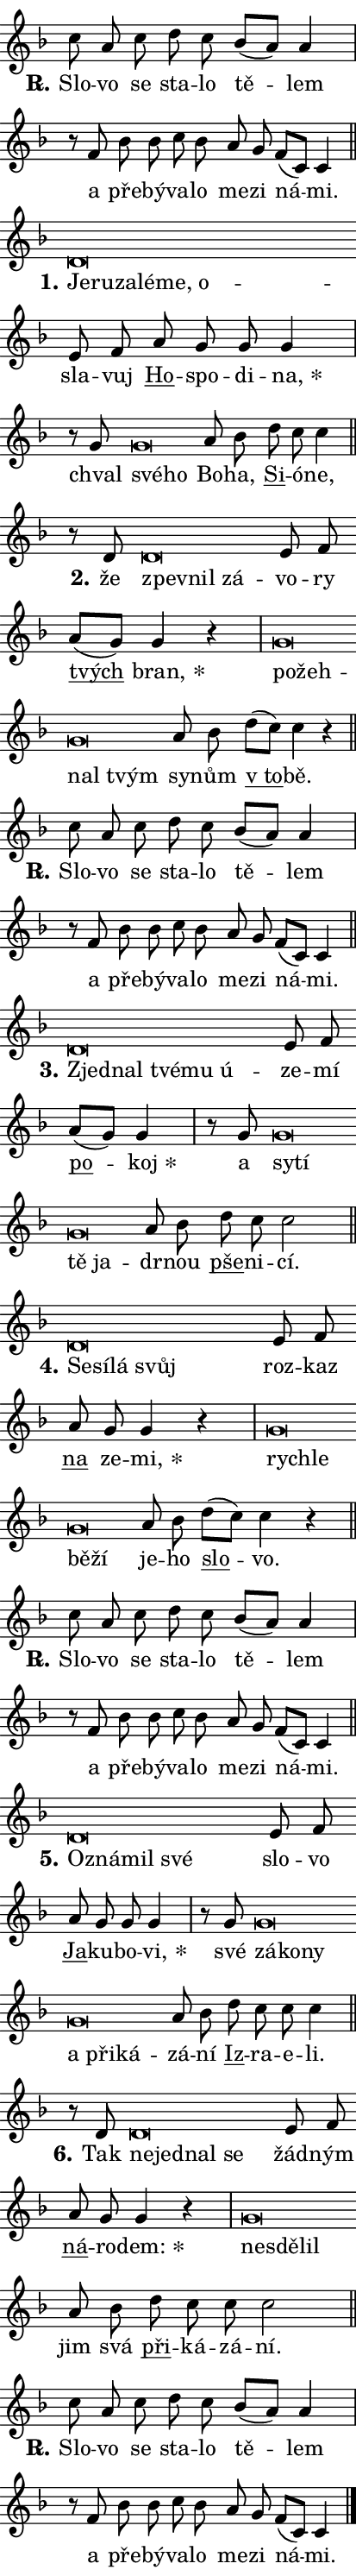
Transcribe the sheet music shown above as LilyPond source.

\version "2.22.1"
\header { tagline = "" }
\paper {
  indent = 0\cm
  top-margin = 0\cm
  right-margin = 0\cm
  bottom-margin = 0\cm
  left-margin = 0\cm
  paper-width = 7\cm
  page-breaking = #ly:one-page-breaking
  system-system-spacing.basic-distance = #11
  score-system-spacing.basic-distance = #11
  ragged-last = ##f
}


%% Author: Thomas Morley
%% https://lists.gnu.org/archive/html/lilypond-user/2020-05/msg00002.html
#(define (line-position grob)
"Returns position of @var[grob} in current system:
   @code{'start}, if at first time-step
   @code{'end}, if at last time-step
   @code{'middle} otherwise
"
  (let* ((col (ly:item-get-column grob))
         (ln (ly:grob-object col 'left-neighbor))
         (rn (ly:grob-object col 'right-neighbor))
         (col-to-check-left (if (ly:grob? ln) ln col))
         (col-to-check-right (if (ly:grob? rn) rn col))
         (break-dir-left
           (and
             (ly:grob-property col-to-check-left 'non-musical #f)
             (ly:item-break-dir col-to-check-left)))
         (break-dir-right
           (and
             (ly:grob-property col-to-check-right 'non-musical #f)
             (ly:item-break-dir col-to-check-right))))
        (cond ((eqv? 1 break-dir-left) 'start)
              ((eqv? -1 break-dir-right) 'end)
              (else 'middle))))

#(define (tranparent-at-line-position vctor)
  (lambda (grob)
  "Relying on @code{line-position} select the relevant enry from @var{vctor}.
Used to determine transparency,"
    (case (line-position grob)
      ((end) (not (vector-ref vctor 0)))
      ((middle) (not (vector-ref vctor 1)))
      ((start) (not (vector-ref vctor 2))))))

noteHeadBreakVisibility =
#(define-music-function (break-visibility)(vector?)
"Makes @code{NoteHead}s transparent relying on @var{break-visibility}"
#{
  \override NoteHead.transparent =
    #(tranparent-at-line-position break-visibility)
#})

#(define delete-ledgers-for-transparent-note-heads
  (lambda (grob)
    "Reads whether a @code{NoteHead} is transparent.
If so this @code{NoteHead} is removed from @code{'note-heads} from
@var{grob}, which is supposed to be @code{LedgerLineSpanner}.
As a result ledgers are not printed for this @code{NoteHead}"
    (let* ((nhds-array (ly:grob-object grob 'note-heads))
           (nhds-list
             (if (ly:grob-array? nhds-array)
                 (ly:grob-array->list nhds-array)
                 '()))
           ;; Relies on the transparent-property being done before
           ;; Staff.LedgerLineSpanner.after-line-breaking is executed.
           ;; This is fragile ...
           (to-keep
             (remove
               (lambda (nhd)
                 (ly:grob-property nhd 'transparent #f))
               nhds-list)))
      ;; TODO find a better method to iterate over grob-arrays, similiar
      ;; to filter/remove etc for lists
      ;; For now rebuilt from scratch
      (set! (ly:grob-object grob 'note-heads)  '())
      (for-each
        (lambda (nhd)
          (ly:pointer-group-interface::add-grob grob 'note-heads nhd))
        to-keep))))

hideNotes = {
  \noteHeadBreakVisibility #begin-of-line-visible
}
unHideNotes = {
  \noteHeadBreakVisibility #all-visible
}

% work-around for resetting accidentals
% https://lilypond.org/doc/v2.23/Documentation/notation/displaying-rhythms#unmetered-music
cadenzaMeasure = {
  \cadenzaOff
  \partial 1024 s1024
  \cadenzaOn
}

#(define-markup-command (accent layout props text) (markup?)
  "Underline accented syllable"
  (interpret-markup layout props
    #{\markup \override #'(offset . 4.3) \underline { #text }#}))

responsum = \markup \concat {
  "R" \hspace #-1.05 \path #0.1 #'((moveto 0 0.07) (lineto 0.9 0.8)) \hspace #0.05 "."
}

\layout {
    \context {
        \Staff
        \remove "Time_signature_engraver"
        \override LedgerLineSpanner.after-line-breaking = #delete-ledgers-for-transparent-note-heads
    }
    \context {
        \Voice {
            \override NoteHead.output-attributes = #'((class . "notehead"))
            \override Hairpin.height = #0.55
        }
    }
    \context {
        \Lyrics {
            \override StanzaNumber.output-attributes = #'((class . "stanzanumber"))
            \override LyricSpace.minimum-distance = #0.9
            \override LyricText.font-name = #"TeX Gyre Schola"
            \override LyricText.font-size = 1
            \override StanzaNumber.font-name = #"TeX Gyre Schola Bold"
            \override StanzaNumber.font-size = 1
        }
    }
}

% magnetic-lyrics.ily
%
%   written by
%     Jean Abou Samra <jean@abou-samra.fr>
%     Werner Lemberg <wl@gnu.org>
%
%   adapted by
%     Jiri Hon <jiri.hon@gmail.com>
%
% Version 2022-Apr-15

% https://www.mail-archive.com/lilypond-user@gnu.org/msg149350.html

#(define (Left_hyphen_pointer_engraver context)
   "Collect syllable-hyphen-syllable occurrences in lyrics and store
them in properties.  This engraver only looks to the left.  For
example, if the lyrics input is @code{foo -- bar}, it does the
following.

@itemize @bullet
@item
Set the @code{text} property of the @code{LyricHyphen} grob between
@q{foo} and @q{bar} to @code{foo}.

@item
Set the @code{left-hyphen} property of the @code{LyricText} grob with
text @q{foo} to the @code{LyricHyphen} grob between @q{foo} and
@q{bar}.
@end itemize

Use this auxiliary engraver in combination with the
@code{lyric-@/text::@/apply-@/magnetic-@/offset!} hook."
   (let ((hyphen #f)
         (text #f))
     (make-engraver
      (acknowledgers
       ((lyric-syllable-interface engraver grob source-engraver)
        (set! text grob)))
      (end-acknowledgers
       ((lyric-hyphen-interface engraver grob source-engraver)
        ;(when (not (grob::has-interface grob 'lyric-space-interface))
          (set! hyphen grob)));)
      ((stop-translation-timestep engraver)
       (when (and text hyphen)
         (ly:grob-set-object! text 'left-hyphen hyphen))
       (set! text #f)
       (set! hyphen #f)))))

#(define (lyric-text::apply-magnetic-offset! grob)
   "If the space between two syllables is less than the value in
property @code{LyricText@/.details@/.squash-threshold}, move the right
syllable to the left so that it gets concatenated with the left
syllable.

Use this function as a hook for
@code{LyricText@/.after-@/line-@/breaking} if the
@code{Left_@/hyphen_@/pointer_@/engraver} is active."
   (let ((hyphen (ly:grob-object grob 'left-hyphen #f)))
     (when hyphen
       (let ((left-text (ly:spanner-bound hyphen LEFT)))
         (when (grob::has-interface left-text 'lyric-syllable-interface)
           (let* ((common (ly:grob-common-refpoint grob left-text X))
                  (this-x-ext (ly:grob-extent grob common X))
                  (left-x-ext
                   (begin
                     ;; Trigger magnetism for left-text.
                     (ly:grob-property left-text 'after-line-breaking)
                     (ly:grob-extent left-text common X)))
                  ;; `delta` is the gap width between two syllables.
                  (delta (- (interval-start this-x-ext)
                            (interval-end left-x-ext)))
                  (details (ly:grob-property grob 'details))
                  (threshold (assoc-get 'squash-threshold details 0.2)))
             (when (< delta threshold)
               (let* (;; We have to manipulate the input text so that
                      ;; ligatures crossing syllable boundaries are not
                      ;; disabled.  For languages based on the Latin
                      ;; script this is essentially a beautification.
                      ;; However, for non-Western scripts it can be a
                      ;; necessity.
                      (lt (ly:grob-property left-text 'text))
                      (rt (ly:grob-property grob 'text))
                      (is-space (grob::has-interface hyphen 'lyric-space-interface))
                      (space (if is-space " " ""))
                      (space-markup (grob-interpret-markup grob " "))
                      (space-size (interval-length (ly:stencil-extent space-markup X)))
                      (extra-delta (if is-space space-size 0))
                      ;; Append new syllable.
                      (ltrt-space (if (and (string? lt) (string? rt))
                                (string-append lt space rt)
                                (make-concat-markup (list lt space rt))))
                      ;; Right-align `ltrt` to the right side.
                      (ltrt-space-markup (grob-interpret-markup
                               grob
                               (make-translate-markup
                                (cons (interval-length this-x-ext) 0)
                                (make-right-align-markup ltrt-space)))))
                 (begin
                   ;; Don't print `left-text`.
                   (ly:grob-set-property! left-text 'stencil #f)
                   ;; Set text and stencil (which holds all collected
                   ;; syllables so far) and shift it to the left.
                   (ly:grob-set-property! grob 'text ltrt-space)
                   (ly:grob-set-property! grob 'stencil ltrt-space-markup)
                   (ly:grob-translate-axis! grob (- (- delta extra-delta)) X))))))))))


#(define (lyric-hyphen::displace-bounds-first grob)
   ;; Make very sure this callback isn't triggered too early.
   (let ((left (ly:spanner-bound grob LEFT))
         (right (ly:spanner-bound grob RIGHT)))
     (ly:grob-property left 'after-line-breaking)
     (ly:grob-property right 'after-line-breaking)
     (ly:lyric-hyphen::print grob)))

squashThreshold = #0.4

\layout {
  \context {
    \Lyrics
    \consists #Left_hyphen_pointer_engraver
    \override LyricText.after-line-breaking =
      #lyric-text::apply-magnetic-offset!
    \override LyricHyphen.stencil = #lyric-hyphen::displace-bounds-first
    \override LyricText.details.squash-threshold = \squashThreshold
    \override LyricHyphen.minimum-distance = 0
    \override LyricHyphen.minimum-length = \squashThreshold
  }
}

squash = \override LyricText.details.squash-threshold = 9999
unSquash = \override LyricText.details.squash-threshold = \squashThreshold

left = \override LyricText.self-alignment-X = #LEFT
unLeft = \revert LyricText.self-alignment-X

starOffset = #(lambda (grob) 
                (let ((x_offset (ly:self-alignment-interface::aligned-on-x-parent grob)))
                  (if (= x_offset 0) 0 (+ x_offset 1.2))))

star = #(define-music-function (syllable)(string?)
"Append star separator at the end of a syllable"
#{
  \once \override LyricText.X-offset = #starOffset
  \lyricmode { \markup {
    #syllable
    \override #'((font-name . "TeX Gyre Schola Bold")) \hspace #0.2 \lower #0.65 \larger "*"
  } }
#})

starAccent = #(define-music-function (syllable)(string?)
"Append star separator at the end of a syllable and make accent"
#{
  \once \override LyricText.X-offset = #starOffset
  \lyricmode { \markup {
    \accent #syllable
    \override #'((font-name . "TeX Gyre Schola Bold")) \hspace #0.2 \lower #0.65 \larger "*"
  } }
#})

breath = #(define-music-function (syllable)(string?)
"Append breathing indicator at the end of a syllable"
#{
  \lyricmode { \markup { #syllable "+" } }
#})

optionalBreath = #(define-music-function (syllable)(string?)
"Append optional breathing indicator at the end of a syllable"
#{
  \lyricmode { \markup { #syllable "(+)" } }
#})


\score {
    <<
        \new Voice = "melody" { \cadenzaOn \key f \major \relative { c''8 a c d c bes[( a)] a4 \cadenzaMeasure \bar "|" r8 f bes bes c bes \bar "" a g \bar "" f[( c)] c4 \cadenzaMeasure \bar "||" \break }
\relative { d'\breve*1/16 \hideNotes \breve*1/16 \bar "" \breve*1/16 \bar "" \breve*1/16 \bar "" \breve*1/16 \breve*1/16 \bar "" \unHideNotes e8 f \bar "" a g g g4 \cadenzaMeasure \bar "|" r8 g g\breve*1/16 \hideNotes \breve*1/16 \bar "" \unHideNotes a8 bes \bar "" d c c4 \cadenzaMeasure \bar "||" \break }
\relative { r8 d' d\breve*1/16 \hideNotes \breve*1/16 \breve*1/16 \bar "" \unHideNotes e8 f \bar "" a[( g)] g4 r \cadenzaMeasure \bar "|" g\breve*1/16 \hideNotes \breve*1/16 \bar "" \breve*1/16 \breve*1/16 \bar "" \unHideNotes a8 bes \bar "" d[( c)] c4 r \cadenzaMeasure \bar "||" \break }
\relative { c''8 a c d c bes[( a)] a4 \cadenzaMeasure \bar "|" r8 f bes bes c bes \bar "" a g \bar "" f[( c)] c4 \cadenzaMeasure \bar "||" \break }
\relative { d'\breve*1/16 \hideNotes \breve*1/16 \bar "" \breve*1/16 \bar "" \breve*1/16 \breve*1/16 \bar "" \unHideNotes e8 f \bar "" a[( g)] g4 \cadenzaMeasure \bar "|" r8 g g\breve*1/16 \hideNotes \breve*1/16 \bar "" \breve*1/16 \breve*1/16 \bar "" \unHideNotes a8 bes \bar "" d c c2 \cadenzaMeasure \bar "||" \break }
\relative { d'\breve*1/16 \hideNotes \breve*1/16 \bar "" \breve*1/16 \breve*1/16 \bar "" \unHideNotes e8 f \bar "" a g g4 r \cadenzaMeasure \bar "|" g\breve*1/16 \hideNotes \breve*1/16 \bar "" \breve*1/16 \breve*1/16 \bar "" \unHideNotes a8 bes \bar "" d[( c)] c4 r \cadenzaMeasure \bar "||" \break }
\relative { c''8 a c d c bes[( a)] a4 \cadenzaMeasure \bar "|" r8 f bes bes c bes \bar "" a g \bar "" f[( c)] c4 \cadenzaMeasure \bar "||" \break }
\relative { d'\breve*1/16 \hideNotes \breve*1/16 \bar "" \breve*1/16 \breve*1/16 \bar "" \unHideNotes e8 f \bar "" a g g g4 \cadenzaMeasure \bar "|" r8 g g\breve*1/16 \hideNotes \breve*1/16 \bar "" \breve*1/16 \bar "" \breve*1/16 \bar "" \breve*1/16 \breve*1/16 \bar "" \unHideNotes a8 bes \bar "" d c c c4 \cadenzaMeasure \bar "||" \break }
\relative { r8 d' d\breve*1/16 \hideNotes \breve*1/16 \bar "" \breve*1/16 \breve*1/16 \bar "" \unHideNotes e8 f \bar "" a g g4 r \cadenzaMeasure \bar "|" g\breve*1/16 \hideNotes \breve*1/16 \breve*1/16 \bar "" \unHideNotes a8 bes \bar "" d c c c2 \cadenzaMeasure \bar "||" \break }
\relative { c''8 a c d c bes[( a)] a4 \cadenzaMeasure \bar "|" r8 f bes bes c bes \bar "" a g \bar "" f[( c)] c4 \cadenzaMeasure \bar "||" \break } \bar "|." }
        \new Lyrics \lyricsto "melody" { \lyricmode { \set stanza = \responsum
Slo -- vo se sta -- lo tě -- lem a pře -- bý -- va -- lo me -- zi ná -- mi.
\set stanza = "1."
\left Je -- \squash ru -- za -- lé -- me, o -- \unLeft \unSquash sla -- vuj \markup \accent Ho -- spo -- di -- \star na, chval \left své -- \squash ho \unLeft \unSquash Bo -- ha, \markup \accent Si -- ó -- ne,
\set stanza = "2."
že \left zpev -- \squash nil zá -- \unLeft \unSquash vo -- ry \markup \accent tvých \star bran, \left po -- \squash žeh -- nal tvým \unLeft \unSquash sy -- nům \markup \accent "v to" -- bě.
\set stanza = \responsum
Slo -- vo se sta -- lo tě -- lem a pře -- bý -- va -- lo me -- zi ná -- mi.
\set stanza = "3."
\left Zjed -- \squash nal tvé -- mu ú -- \unLeft \unSquash ze -- mí \markup \accent po -- \star koj a \left sy -- \squash tí tě ja -- \unLeft \unSquash dr -- nou \markup \accent pše -- ni -- cí.
\set stanza = "4."
\left Se -- \squash sí -- lá svůj \unLeft \unSquash roz -- kaz \markup \accent na ze -- \star mi, \left rych -- \squash le bě -- ží \unLeft \unSquash je -- ho \markup \accent slo -- vo.
\set stanza = \responsum
Slo -- vo se sta -- lo tě -- lem a pře -- bý -- va -- lo me -- zi ná -- mi.
\set stanza = "5."
\left Oz -- \squash ná -- mil své \unLeft \unSquash slo -- vo \markup \accent Ja -- ku -- bo -- \star vi, své \left zá -- \squash ko -- ny a při -- ká -- \unLeft \unSquash zá -- ní \markup \accent Iz -- ra -- e -- li.
\set stanza = "6."
Tak \left ne -- \squash jed -- nal se \unLeft \unSquash žád -- ným \markup \accent ná -- ro -- \star dem: \left ne -- \squash sdě -- lil \unLeft \unSquash jim svá \markup \accent při -- ká -- zá -- ní.
\set stanza = \responsum
Slo -- vo se sta -- lo tě -- lem a pře -- bý -- va -- lo me -- zi ná -- mi. } }
    >>
    \layout {}
}
